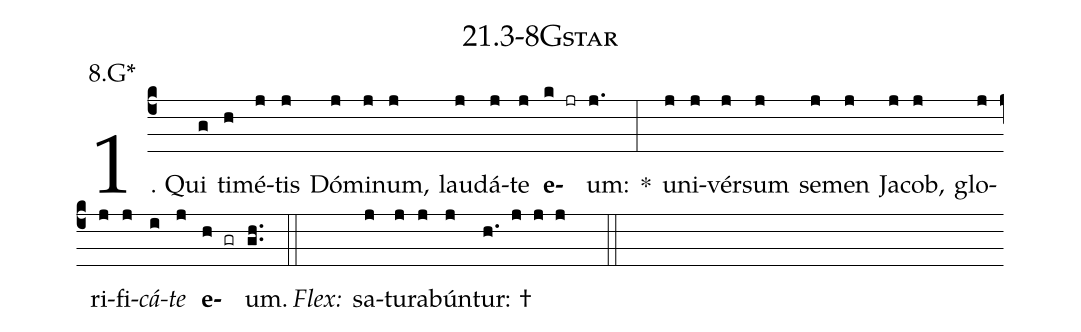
name: 21.3-8Gstar;
annotation: 8.G*;
%%
(c4)1. Qui(g) ti(h)mé(j)tis(j) Dó(j)mi(j)num,(j) lau(j)dá(j)te(j) <b>e</b>(k jr)um:(j.) *(:) u(j)ni(j)vér(j)sum(j) se(j)men(j) Ja(j)cob,(j) glo(j)ri(j)fi(j)<i>cá</i>(i)<i>te</i>(j) <b>e</b>(h gr)um.(gh..) (::)
<i>Flex:</i>()  sa(j)tu(j)ra(j)bún(j)tur: †(h. j j j  ::)

%E(j) u(j) o(i) u(j) a(h) e.(gh..) (::)
